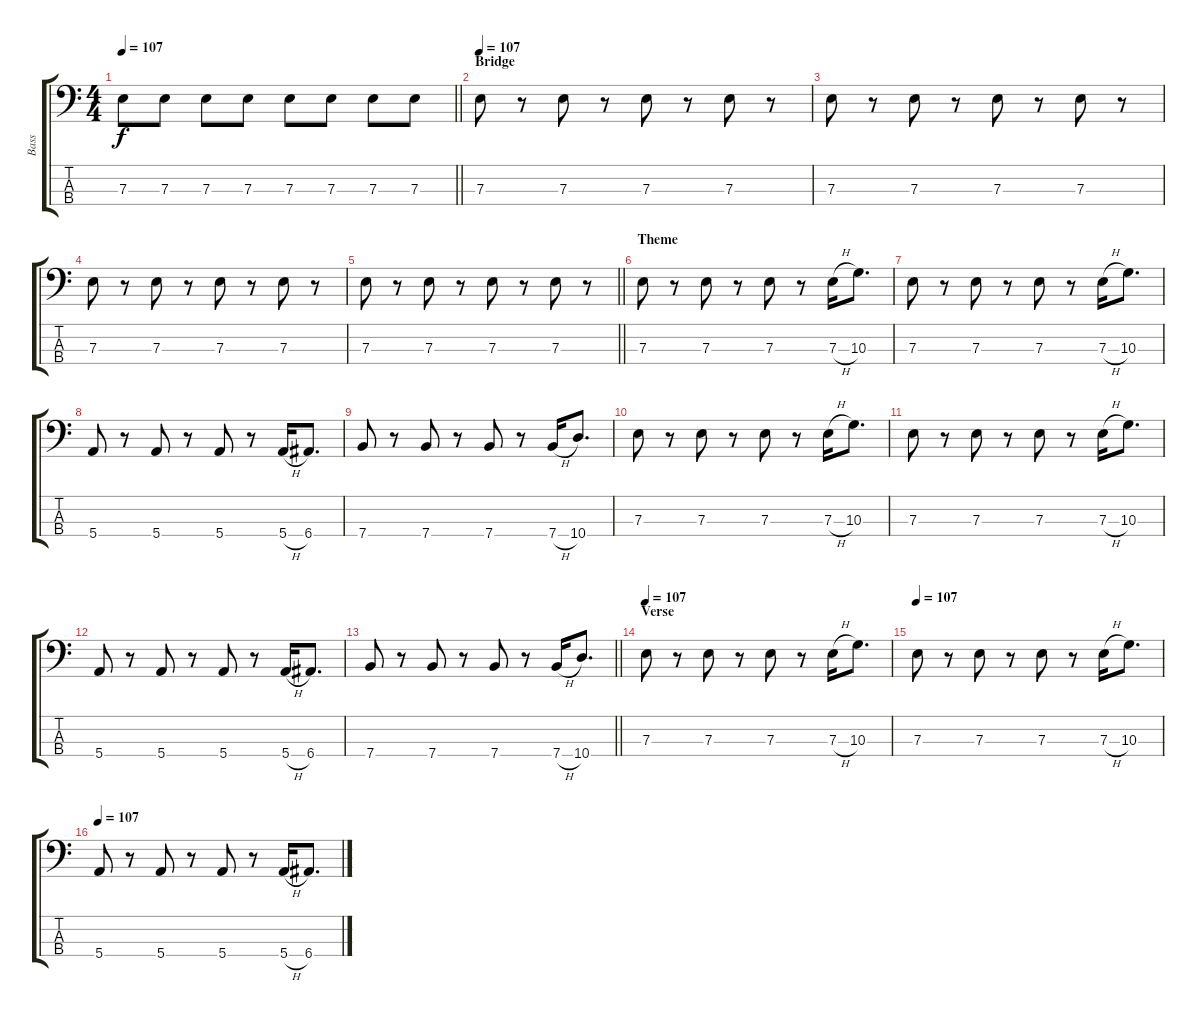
\track ("Bass" "Bass") {instrument electricbasspick}
\staff {score tabs}
\tuning (G2 D2 A1 E1) {hide}
\ts (4 4)
\tempo 107
\clef f4
\barLineRight lightlight
\ks c
7.3.8{dy f} 7.3.8 7.3.8 7.3.8 7.3.8 7.3.8 7.3.8 7.3.8 |
\section ("" "Bridge")
\tempo 107
7.3.8 r.8 7.3.8 r.8 7.3.8 r.8 7.3.8 r.8 |
7.3.8 r.8 7.3.8 r.8 7.3.8 r.8 7.3.8 r.8 |
7.3.8 r.8 7.3.8 r.8 7.3.8 r.8 7.3.8 r.8 |
\barLineRight lightlight
7.3.8 r.8 7.3.8 r.8 7.3.8 r.8 7.3.8 r.8 |
\section ("" "Theme")
7.3.8 r.8 7.3.8 r.8 7.3.8 r.8 7.3{h}.16 10.3.8{d} |
7.3.8 r.8 7.3.8 r.8 7.3.8 r.8 7.3{h}.16 10.3.8{d} |
5.4.8 r.8 5.4.8 r.8 5.4.8 r.8 5.4{h}.16 6.4.8{d} |
7.4.8 r.8 7.4.8 r.8 7.4.8 r.8 7.4{h}.16 10.4.8{d} |
7.3.8 r.8 7.3.8 r.8 7.3.8 r.8 7.3{h}.16 10.3.8{d} |
7.3.8 r.8 7.3.8 r.8 7.3.8 r.8 7.3{h}.16 10.3.8{d} |
5.4.8 r.8 5.4.8 r.8 5.4.8 r.8 5.4{h}.16 6.4.8{d} |
\barLineRight lightlight
7.4.8 r.8 7.4.8 r.8 7.4.8 r.8 7.4{h}.16 10.4.8{d} |
\section ("" "Verse")
\tempo 107
7.3.8 r.8 7.3.8 r.8 7.3.8 r.8 7.3{h}.16 10.3.8{d} |
\tempo 107
7.3.8 r.8 7.3.8 r.8 7.3.8 r.8 7.3{h}.16 10.3.8{d} |
\tempo 107
5.4.8 r.8 5.4.8 r.8 5.4.8 r.8 5.4{h}.16 6.4.8{d}
